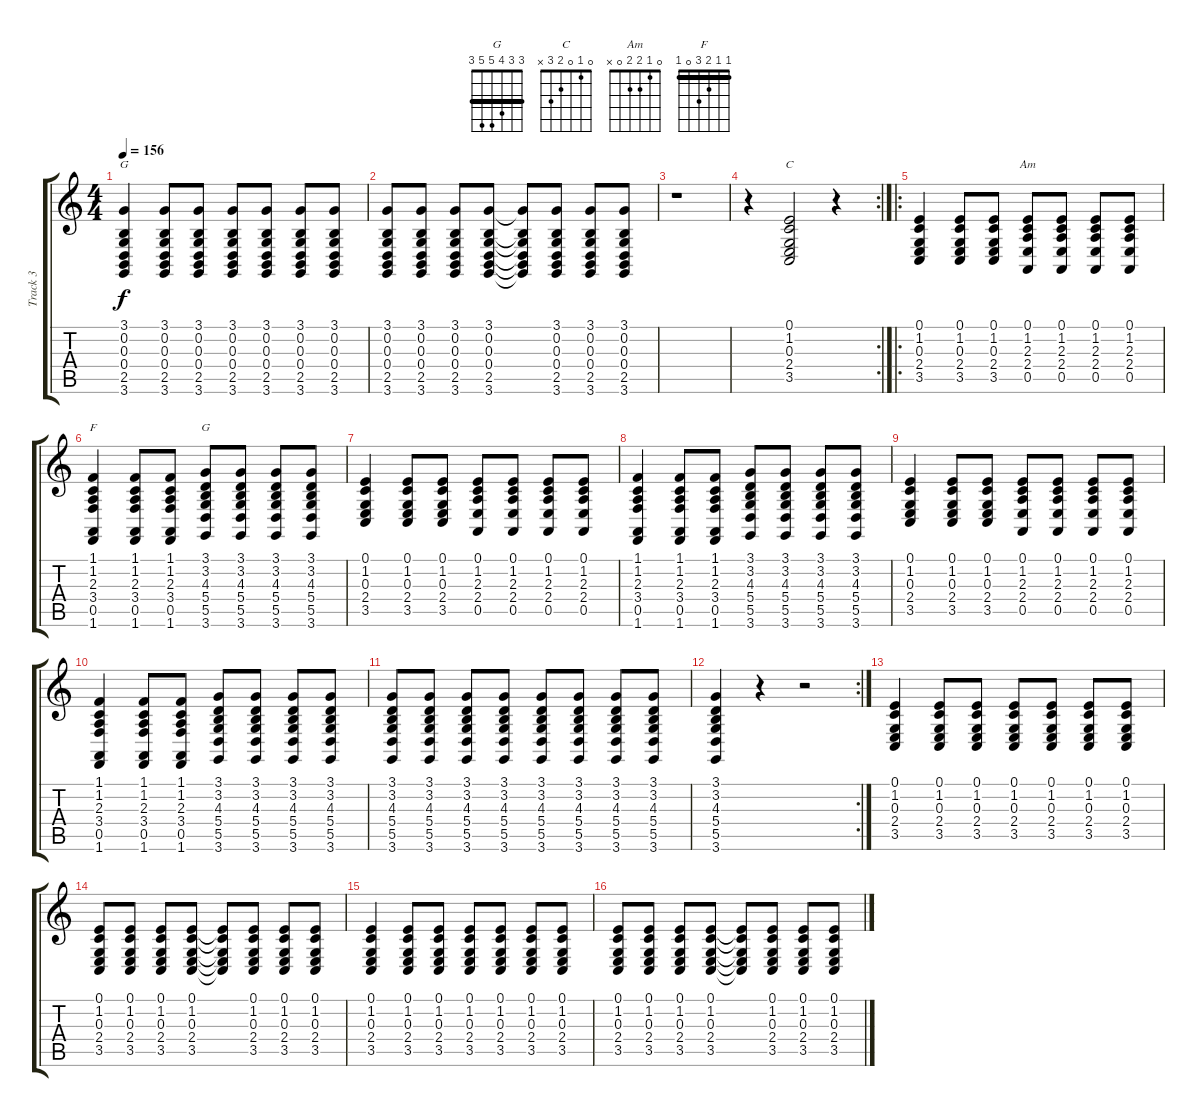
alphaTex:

\track ("Track 3" "Track 3") {instrument acousticgrandpiano}
\staff {score tabs}
\tuning (E4 B3 G3 D3 A2 E2) {hide}
\chord ("G" 3 0 0 0 2 3)
\chord ("C" 0 1 0 2 3 x)
\chord ("Am" 0 1 2 2 0 x)
\chord ("F" 1 1 2 3 0 1) {barre 1}
\chord ("G" 3 3 4 5 5 3) {barre 3}
\ts (4 4)
\tempo 156
\clef g2
\ks c
(3.1 0.2 0.3 0.4 2.5 3.6).4{ch "G" dy f} (3.1 0.2 0.3 0.4 2.5 3.6).8 (3.1 0.2 0.3 0.4 2.5 3.6).8 (3.1 0.2 0.3 0.4 2.5 3.6).8 (3.1 0.2 0.3 0.4 2.5 3.6).8 (3.1 0.2 0.3 0.4 2.5 3.6).8 (3.1 0.2 0.3 0.4 2.5 3.6).8 |
(3.1 0.2 0.3 0.4 2.5 3.6).8 (3.1 0.2 0.3 0.4 2.5 3.6).8 (3.1 0.2 0.3 0.4 2.5 3.6).8 (3.1 0.2 0.3 0.4 2.5 3.6).8 (3.1{t} 0.2{t} 0.3{t} 0.4{t} 2.5{t} 3.6{t}).8 (3.1 0.2 0.3 0.4 2.5 3.6).8 (3.1 0.2 0.3 0.4 2.5 3.6).8 (3.1 0.2 0.3 0.4 2.5 3.6).8 |
r.1 |
\rc 2
r.4 (0.1 1.2 0.3 2.4 3.5).2{ch "C"} r.4 |
\ro
(0.1 1.2 0.3 2.4 3.5).4 (0.1 1.2 0.3 2.4 3.5).8 (0.1 1.2 0.3 2.4 3.5).8 (0.1 1.2 2.3 2.4 0.5).8{ch "Am"} (0.1 1.2 2.3 2.4 0.5).8 (0.1 1.2 2.3 2.4 0.5).8 (0.1 1.2 2.3 2.4 0.5).8 |
(1.1 1.2 2.3 3.4 0.5 1.6).4{ch "F"} (1.1 1.2 2.3 3.4 0.5 1.6).8 (1.1 1.2 2.3 3.4 0.5 1.6).8 (3.1 3.2 4.3 5.4 5.5 3.6).8{ch "G"} (3.1 3.2 4.3 5.4 5.5 3.6).8 (3.1 3.2 4.3 5.4 5.5 3.6).8 (3.1 3.2 4.3 5.4 5.5 3.6).8 |
(0.1 1.2 0.3 2.4 3.5).4 (0.1 1.2 0.3 2.4 3.5).8 (0.1 1.2 0.3 2.4 3.5).8 (0.1 1.2 2.3 2.4 0.5).8 (0.1 1.2 2.3 2.4 0.5).8 (0.1 1.2 2.3 2.4 0.5).8 (0.1 1.2 2.3 2.4 0.5).8 |
(1.1 1.2 2.3 3.4 0.5 1.6).4 (1.1 1.2 2.3 3.4 0.5 1.6).8 (1.1 1.2 2.3 3.4 0.5 1.6).8 (3.1 3.2 4.3 5.4 5.5 3.6).8 (3.1 3.2 4.3 5.4 5.5 3.6).8 (3.1 3.2 4.3 5.4 5.5 3.6).8 (3.1 3.2 4.3 5.4 5.5 3.6).8 |
(0.1 1.2 0.3 2.4 3.5).4 (0.1 1.2 0.3 2.4 3.5).8 (0.1 1.2 0.3 2.4 3.5).8 (0.1 1.2 2.3 2.4 0.5).8 (0.1 1.2 2.3 2.4 0.5).8 (0.1 1.2 2.3 2.4 0.5).8 (0.1 1.2 2.3 2.4 0.5).8 |
(1.1 1.2 2.3 3.4 0.5 1.6).4 (1.1 1.2 2.3 3.4 0.5 1.6).8 (1.1 1.2 2.3 3.4 0.5 1.6).8 (3.1 3.2 4.3 5.4 5.5 3.6).8 (3.1 3.2 4.3 5.4 5.5 3.6).8 (3.1 3.2 4.3 5.4 5.5 3.6).8 (3.1 3.2 4.3 5.4 5.5 3.6).8 |
(3.1 3.2 4.3 5.4 5.5 3.6).8 (3.1 3.2 4.3 5.4 5.5 3.6).8 (3.1 3.2 4.3 5.4 5.5 3.6).8 (3.1 3.2 4.3 5.4 5.5 3.6).8 (3.1 3.2 4.3 5.4 5.5 3.6).8 (3.1 3.2 4.3 5.4 5.5 3.6).8 (3.1 3.2 4.3 5.4 5.5 3.6).8 (3.1 3.2 4.3 5.4 5.5 3.6).8 |
\rc 2
(3.1 3.2 4.3 5.4 5.5 3.6).4 r.4 r.2 |
(0.1 1.2 0.3 2.4 3.5).4 (0.1 1.2 0.3 2.4 3.5).8 (0.1 1.2 0.3 2.4 3.5).8 (0.1 1.2 0.3 2.4 3.5).8 (0.1 1.2 0.3 2.4 3.5).8 (0.1 1.2 0.3 2.4 3.5).8 (0.1 1.2 0.3 2.4 3.5).8 |
(0.1 1.2 0.3 2.4 3.5).8 (0.1 1.2 0.3 2.4 3.5).8 (0.1 1.2 0.3 2.4 3.5).8 (0.1 1.2 0.3 2.4 3.5).8 (0.1{t} 1.2{t} 0.3{t} 2.4{t} 3.5{t}).8 (0.1 1.2 0.3 2.4 3.5).8 (0.1 1.2 0.3 2.4 3.5).8 (0.1 1.2 0.3 2.4 3.5).8 |
(0.1 1.2 0.3 2.4 3.5).4 (0.1 1.2 0.3 2.4 3.5).8 (0.1 1.2 0.3 2.4 3.5).8 (0.1 1.2 0.3 2.4 3.5).8 (0.1 1.2 0.3 2.4 3.5).8 (0.1 1.2 0.3 2.4 3.5).8 (0.1 1.2 0.3 2.4 3.5).8 |
(0.1 1.2 0.3 2.4 3.5).8 (0.1 1.2 0.3 2.4 3.5).8 (0.1 1.2 0.3 2.4 3.5).8 (0.1 1.2 0.3 2.4 3.5).8 (0.1{t} 1.2{t} 0.3{t} 2.4{t} 3.5{t}).8 (0.1 1.2 0.3 2.4 3.5).8 (0.1 1.2 0.3 2.4 3.5).8 (0.1 1.2 0.3 2.4 3.5).8
